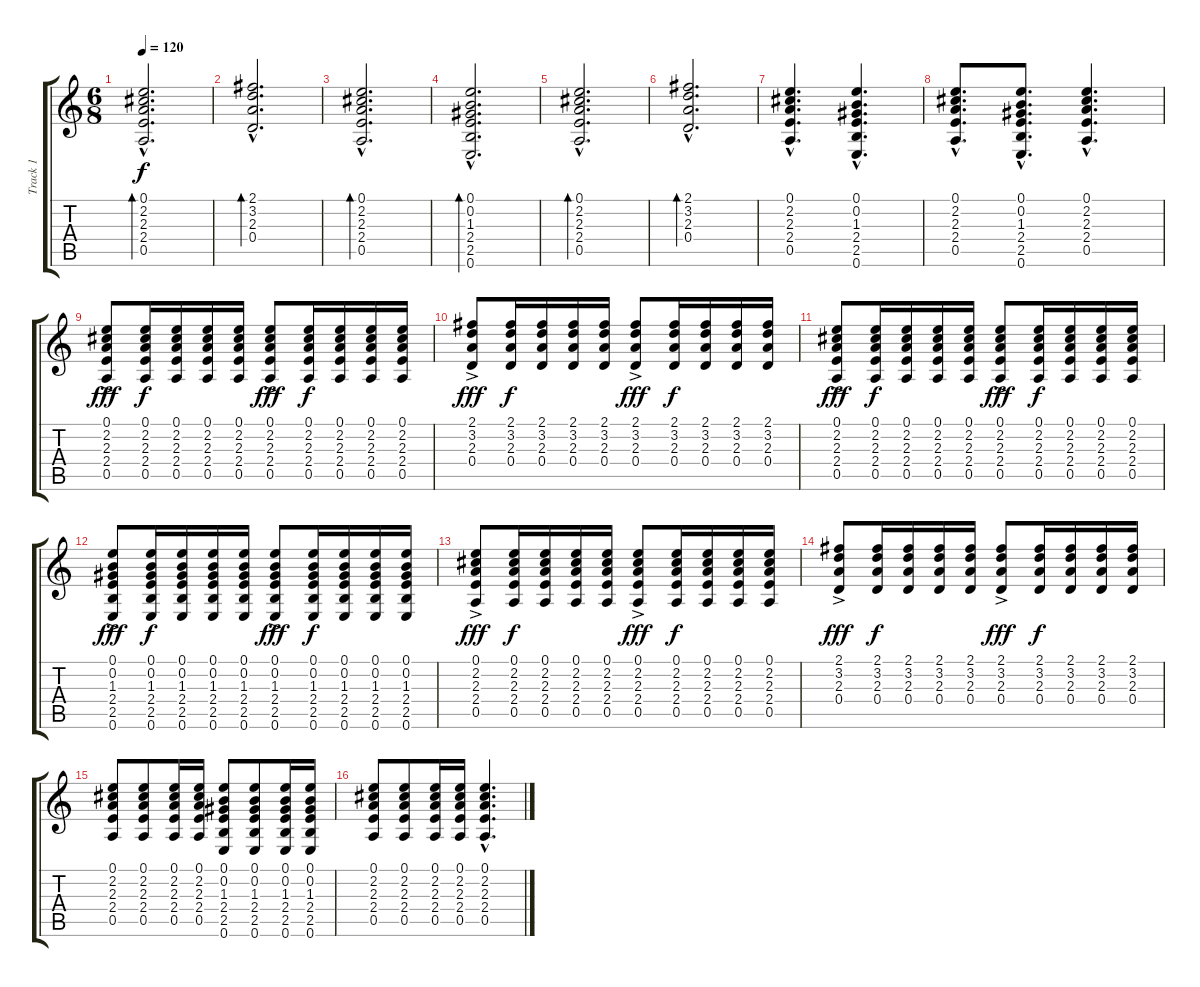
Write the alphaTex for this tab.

\track ("Track 1" "Track 1") {instrument acousticguitarnylon}
\staff {score tabs}
\tuning (E4 B3 G3 D3 A2 E2) {hide}
\ts (6 8)
\tempo 120
\clef g2
\ks c
(0.1{hac} 2.2{hac} 2.3{hac} 2.4{hac} 0.5{hac}).2{d bd 120 dy f} |
(2.1{hac} 3.2{hac} 2.3{hac} 0.4{hac}).2{d bd 120} |
(0.1{hac} 2.2{hac} 2.3{hac} 2.4{hac} 0.5{hac}).2{d bd 120} |
(0.1{hac} 0.2{hac} 1.3{hac} 2.4{hac} 2.5{hac} 0.6{hac}).2{d bd 120} |
(0.1{hac} 2.2{hac} 2.3{hac} 2.4{hac} 0.5{hac}).2{d bd 120} |
(2.1{hac} 3.2{hac} 2.3{hac} 0.4{hac}).2{d bd 120} |
(0.1{hac} 2.2{hac} 2.3{hac} 2.4{hac} 0.5{hac}).4{d} (0.1{hac} 0.2{hac} 1.3{hac} 2.4{hac} 2.5{hac} 0.6{hac}).4{d} |
(0.1{hac} 2.2{hac} 2.3{hac} 2.4{hac} 0.5{hac}).8{d} (0.1{hac} 0.2{hac} 1.3{hac} 2.4{hac} 2.5{hac} 0.6{hac}).8{d} (0.1{hac} 2.2{hac} 2.3{hac} 2.4{hac} 0.5{hac}).4{d} |
(0.1{ac} 2.2 2.3 2.4 0.5).8{dy fff} (0.1 2.2 2.3 2.4 0.5).16{dy f} (0.1 2.2 2.3 2.4 0.5).16 (0.1 2.2 2.3 2.4 0.5).16 (0.1 2.2 2.3 2.4 0.5).16 (0.1{ac} 2.2 2.3 2.4 0.5).8{dy fff} (0.1 2.2 2.3 2.4 0.5).16{dy f} (0.1 2.2 2.3 2.4 0.5).16 (0.1 2.2 2.3 2.4 0.5).16 (0.1 2.2 2.3 2.4 0.5).16 |
(2.1{ac} 3.2 2.3 0.4).8{dy fff} (2.1 3.2 2.3 0.4).16{dy f} (2.1 3.2 2.3 0.4).16 (2.1 3.2 2.3 0.4).16 (2.1 3.2 2.3 0.4).16 (2.1{ac} 3.2 2.3 0.4).8{dy fff} (2.1 3.2 2.3 0.4).16{dy f} (2.1 3.2 2.3 0.4).16 (2.1 3.2 2.3 0.4).16 (2.1 3.2 2.3 0.4).16 |
(0.1{ac} 2.2 2.3 2.4 0.5).8{dy fff} (0.1 2.2 2.3 2.4 0.5).16{dy f} (0.1 2.2 2.3 2.4 0.5).16 (0.1 2.2 2.3 2.4 0.5).16 (0.1 2.2 2.3 2.4 0.5).16 (0.1{ac} 2.2 2.3 2.4 0.5).8{dy fff} (0.1 2.2 2.3 2.4 0.5).16{dy f} (0.1 2.2 2.3 2.4 0.5).16 (0.1 2.2 2.3 2.4 0.5).16 (0.1 2.2 2.3 2.4 0.5).16 |
(0.1 0.2 1.3 2.4 2.5 0.6{ac}).8{dy fff} (0.1 0.2 1.3 2.4 2.5 0.6).16{dy f} (0.1 0.2 1.3 2.4 2.5 0.6).16 (0.1 0.2 1.3 2.4 2.5 0.6).16 (0.1 0.2 1.3 2.4 2.5 0.6).16 (0.1 0.2 1.3 2.4 2.5 0.6{ac}).8{dy fff} (0.1 0.2 1.3 2.4 2.5 0.6).16{dy f} (0.1 0.2 1.3 2.4 2.5 0.6).16 (0.1 0.2 1.3 2.4 2.5 0.6).16 (0.1 0.2 1.3 2.4 2.5 0.6).16 |
(0.1{ac} 2.2 2.3 2.4 0.5).8{dy fff} (0.1 2.2 2.3 2.4 0.5).16{dy f} (0.1 2.2 2.3 2.4 0.5).16 (0.1 2.2 2.3 2.4 0.5).16 (0.1 2.2 2.3 2.4 0.5).16 (0.1{ac} 2.2 2.3 2.4 0.5).8{dy fff} (0.1 2.2 2.3 2.4 0.5).16{dy f} (0.1 2.2 2.3 2.4 0.5).16 (0.1 2.2 2.3 2.4 0.5).16 (0.1 2.2 2.3 2.4 0.5).16 |
(2.1{ac} 3.2 2.3 0.4).8{dy fff} (2.1 3.2 2.3 0.4).16{dy f} (2.1 3.2 2.3 0.4).16 (2.1 3.2 2.3 0.4).16 (2.1 3.2 2.3 0.4).16 (2.1{ac} 3.2 2.3 0.4).8{dy fff} (2.1 3.2 2.3 0.4).16{dy f} (2.1 3.2 2.3 0.4).16 (2.1 3.2 2.3 0.4).16 (2.1 3.2 2.3 0.4).16 |
(0.1 2.2 2.3 2.4 0.5).8 (0.1 2.2 2.3 2.4 0.5).8 (0.1 2.2 2.3 2.4 0.5).16 (0.1 2.2 2.3 2.4 0.5).16 (0.1 0.2 1.3 2.4 2.5 0.6).8 (0.1 0.2 1.3 2.4 2.5 0.6).8 (0.1 0.2 1.3 2.4 2.5 0.6).16 (0.1 0.2 1.3 2.4 2.5 0.6).16 |
(0.1 2.2 2.3 2.4 0.5).8 (0.1 2.2 2.3 2.4 0.5).8 (0.1 2.2 2.3 2.4 0.5).16 (0.1 2.2 2.3 2.4 0.5).16 (0.1{hac} 2.2{hac} 2.3{hac} 2.4{hac} 0.5{hac}).4{d}
